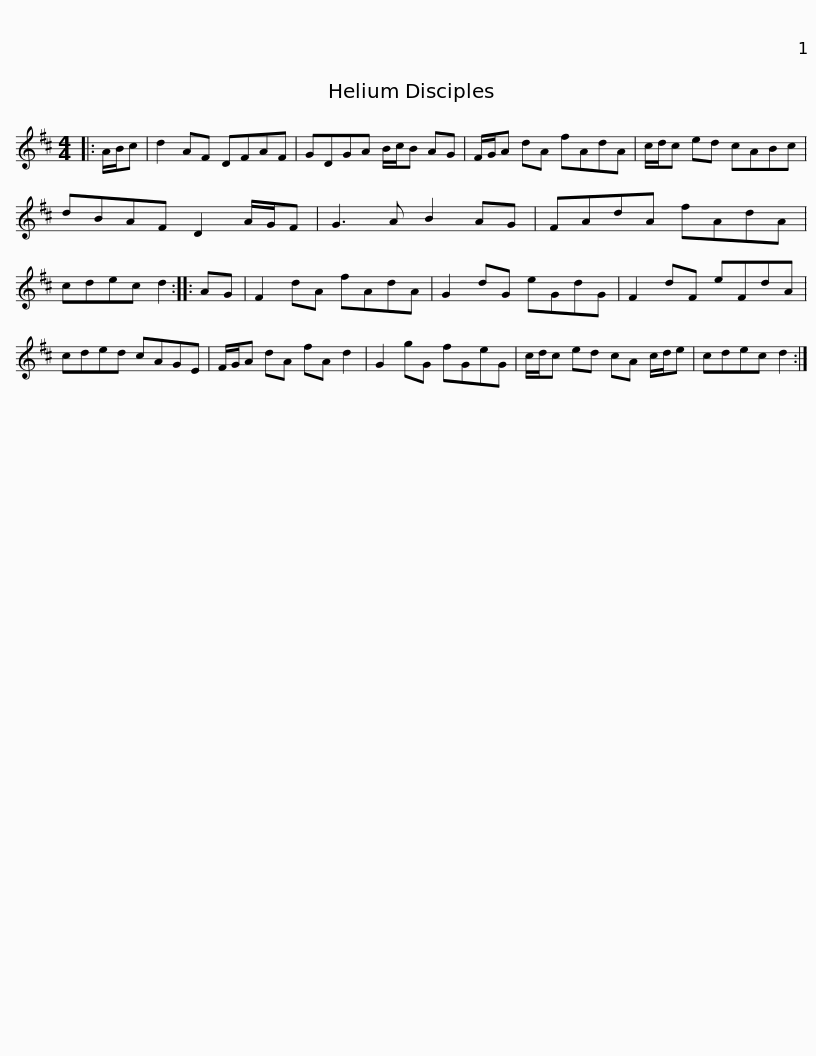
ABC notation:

X:1
L:1/8
M:4/4
I:linebreak $
K:D
V:1 treble
V:1
|: A/B/c | d2 AF DFAF | GDGA B/c/B AG | F/G/A dA fAdA | c/d/c ed cABc |$ %5
 dBAF D2 A/G/F | G3 A B2 AG | FAdA fAdA | cdec d2 :: AG | %10
 F2 dA fAdA | G2 dG eGdG |$ F2 dF eFdA | cded cAGE | F/G/A dA fA d2 | %15
 G2 gG fGeG | c/d/c ed cA c/d/e | cdec d2 :| %18
